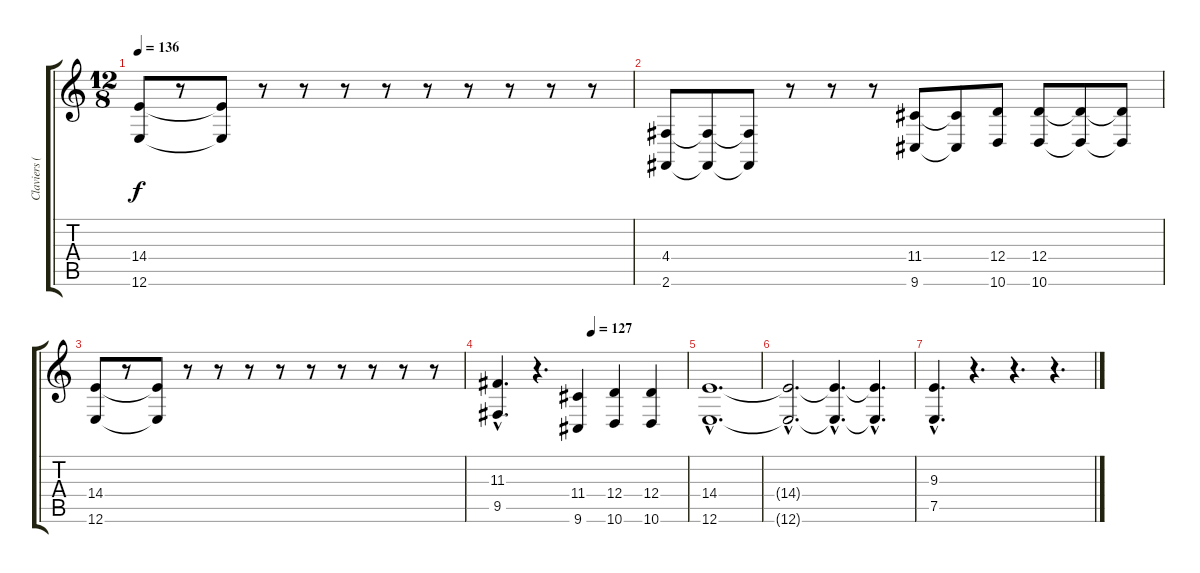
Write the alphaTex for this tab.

\track ("Claviers (left hand)" "Claviers (") {instrument acousticgrandpiano}
\staff {score tabs}
\tuning (E4 B3 G3 D3 A2 E2) {hide}
\ts (12 8)
\tempo 136
\clef g2
\ks c
(14.4 12.6).8{dy f} r.8 (14.4{t} 12.6{t}).8 r.8 r.8 r.8 r.8 r.8 r.8 r.8 r.8 r.8 |
(4.4 2.6).8 (4.4{t} 2.6{t}).8 (4.4{t} 2.6{t}).8 r.8 r.8 r.8 (11.4 9.6).8 (11.4{t} 9.6{t}).8 (12.4 10.6).8 (12.4 10.6).8 (12.4{t} 10.6{t}).8 (12.4{t} 10.6{t}).8 |
(14.4 12.6).8 r.8 (14.4{t} 12.6{t}).8 r.8 r.8 r.8 r.8 r.8 r.8 r.8 r.8 r.8 |
\tempo (127 0.5)
(11.3{hac} 9.5{hac}).4{d} r.4{d} (11.4 9.6).4 (12.4 10.6).4 (12.4 10.6).4 |
(14.4{hac} 12.6{hac}).1{d} |
(14.4{hac t} 12.6{hac t}).2{d} (14.4{hac t} 12.6{hac t}).4{d} (14.4{hac t} 12.6{hac t}).4{d} |
(9.3{hac} 7.5{hac}).4{d} r.4{d} r.4{d} r.4{d}
